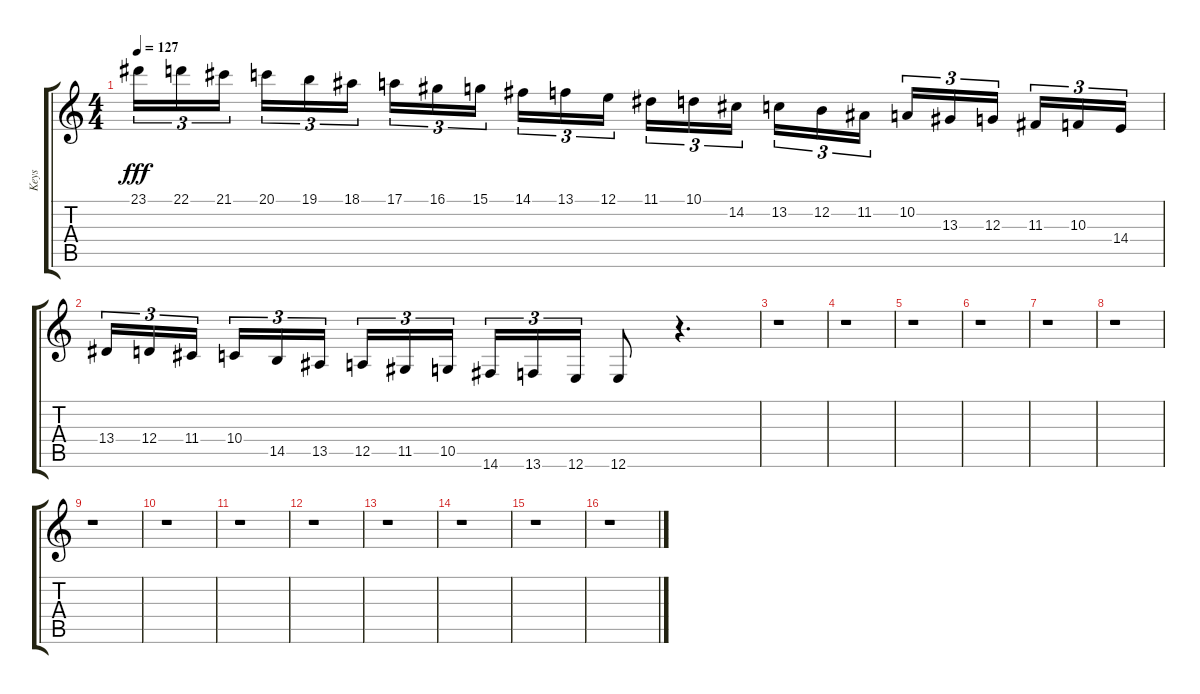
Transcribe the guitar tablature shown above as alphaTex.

\track ("Keys" "Keys") {instrument rockorgan}
\staff {score tabs}
\tuning (E4 B3 G3 D3 A2 E2) {hide}
\ts (4 4)
\tempo 127
\clef g2
\ks c
23.1.16{tu (3 2) dy fff} 22.1.16{tu (3 2)} 21.1.16{tu (3 2)} 20.1.16{tu (3 2)} 19.1.16{tu (3 2)} 18.1.16{tu (3 2)} 17.1.16{tu (3 2)} 16.1.16{tu (3 2)} 15.1.16{tu (3 2)} 14.1.16{tu (3 2)} 13.1.16{tu (3 2)} 12.1.16{tu (3 2)} 11.1.16{tu (3 2)} 10.1.16{tu (3 2)} 14.2.16{tu (3 2)} 13.2.16{tu (3 2)} 12.2.16{tu (3 2)} 11.2.16{tu (3 2)} 10.2.16{tu (3 2)} 13.3.16{tu (3 2)} 12.3.16{tu (3 2)} 11.3.16{tu (3 2)} 10.3.16{tu (3 2)} 14.4.16{tu (3 2)} |
13.4.16{tu (3 2)} 12.4.16{tu (3 2)} 11.4.16{tu (3 2)} 10.4.16{tu (3 2)} 14.5.16{tu (3 2)} 13.5.16{tu (3 2)} 12.5.16{tu (3 2)} 11.5.16{tu (3 2)} 10.5.16{tu (3 2)} 14.6.16{tu (3 2)} 13.6.16{tu (3 2)} 12.6.16{tu (3 2)} 12.6.8 r.4{d} |
r.1 |
r.1 |
r.1 |
r.1 |
r.1 |
r.1 |
r.1 |
r.1 |
r.1 |
r.1 |
r.1 |
r.1 |
r.1 |
r.1
